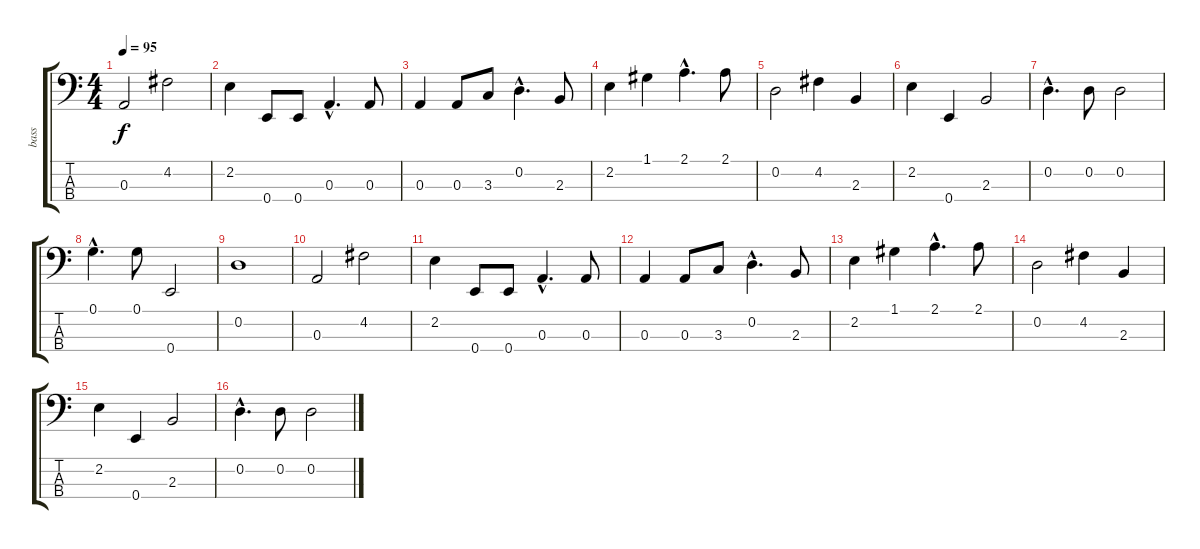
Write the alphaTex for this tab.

\track ("bass" "bass") {instrument electricbassfinger}
\staff {score tabs}
\tuning (G2 D2 A1 E1) {hide}
\ts (4 4)
\tempo 95
\clef f4
\ks c
0.3.2{dy f} 4.2.2 |
2.2.4 0.4.8 0.4.8 0.3{hac}.4{d} 0.3.8 |
0.3.4 0.3.8 3.3.8 0.2{hac}.4{d} 2.3.8 |
2.2.4 1.1.4 2.1{hac}.4{d} 2.1.8 |
0.2.2 4.2.4 2.3.4 |
2.2.4 0.4.4 2.3.2 |
0.2{hac}.4{d} 0.2.8 0.2.2 |
0.1{hac}.4{d} 0.1.8 0.4.2 |
0.2.1 |
0.3.2 4.2.2 |
2.2.4 0.4.8 0.4.8 0.3{hac}.4{d} 0.3.8 |
0.3.4 0.3.8 3.3.8 0.2{hac}.4{d} 2.3.8 |
2.2.4 1.1.4 2.1{hac}.4{d} 2.1.8 |
0.2.2 4.2.4 2.3.4 |
2.2.4 0.4.4 2.3.2 |
0.2{hac}.4{d} 0.2.8 0.2.2
